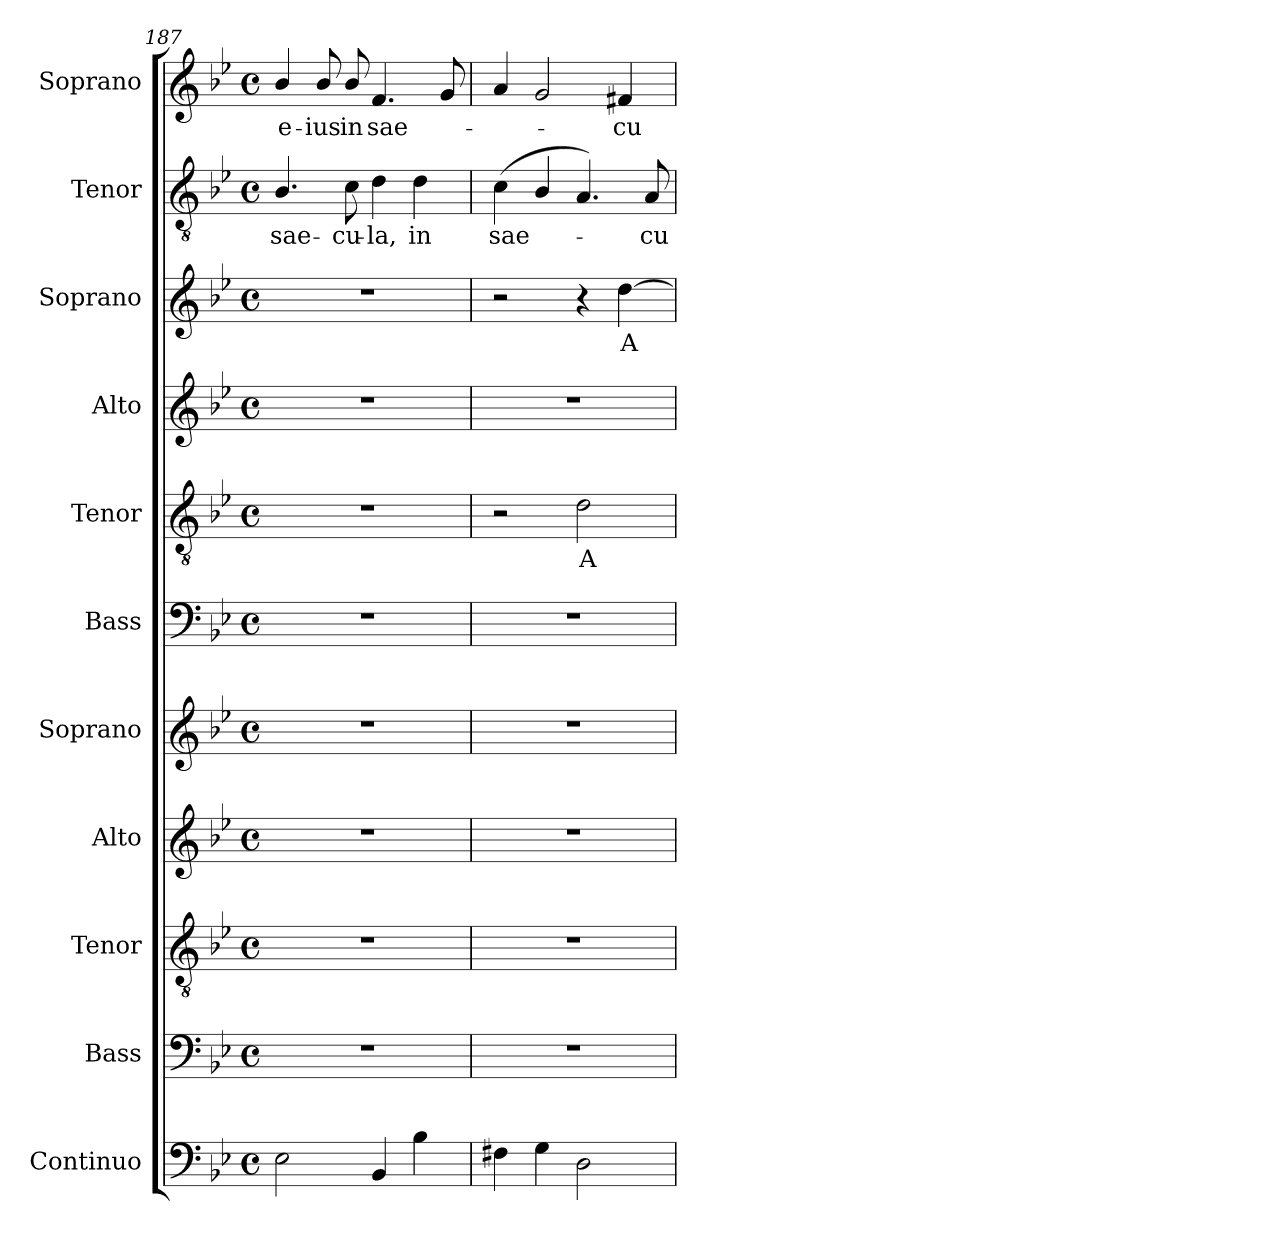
**kern	**kern	**kern	**kern	**kern	**kern	**kern	**text	**kern	**kern	**text	**kern	**text	**kern	**text
*part11	*part10	*part9	*part8	*part7	*part6	*part5	*part5	*part4	*part3	*part3	*part2	*part2	*part1	*part1
*staff11	*staff10	*staff9	*staff8	*staff7	*staff6	*staff5	*staff5	*staff4	*staff3	*staff3	*staff2	*staff2	*staff1	*staff1
*I"Continuo	*I"Bass	*I"Tenor	*I"Alto	*I"Soprano	*I"Bass	*I"Tenor	*	*I"Alto	*I"Soprano	*	*I"Tenor	*	*I"Soprano	*
*I'Cont.	*I'B.	*I'T.	*I'A.	*I'S.	*I'B.	*I'T.	*	*I'A.	*I'S.	*	*I'T.	*	*I'S.	*
*clefF4	*clefF4	*clefGv2	*clefG2	*clefG2	*clefF4	*clefGv2	*	*clefG2	*clefG2	*	*clefGv2	*	*clefG2	*
*	*	*ITrd7c12	*	*	*	*ITrd7c12	*	*	*	*	*ITrd7c12	*	*	*
*k[b-e-]	*k[b-e-]	*k[b-e-]	*k[b-e-]	*k[b-e-]	*k[b-e-]	*k[b-e-]	*	*k[b-e-]	*k[b-e-]	*	*k[b-e-]	*	*k[b-e-]	*
*B-:	*B-:	*B-:	*B-:	*B-:	*B-:	*B-:	*	*B-:	*B-:	*	*B-:	*	*B-:	*
*M4/4	*M4/4	*M4/4	*M4/4	*M4/4	*M4/4	*M4/4	*	*M4/4	*M4/4	*	*M4/4	*	*M4/4	*
*met(c)	*met(c)	*met(c)	*met(c)	*met(c)	*met(c)	*met(c)	*	*met(c)	*met(c)	*	*met(c)	*	*met(c)	*
=187	=187	=187	=187	=187	=187	=187	=187	=187	=187	=187	=187	=187	=187	=187
!	!	!	!	!	!	!	!	!	!	!	!	!LO:LY:b:color=#000000	!	!
!	!	!	!	!	!	!	!	!	!	!	!	!	!	!LO:LY:b:color=#000000
2E-i\	1r	1r	1r	1r	1r	1r	.	1r	1r	.	4.BB-i/	sae-	4b-i/	e-
!	!	!	!	!	!	!	!	!	!	!	!	!	!	!LO:LY:b:color=#000000
.	.	.	.	.	.	.	.	.	.	.	.	.	8b-i/	-ius
!	!	!	!	!	!	!	!	!	!	!	!	!LO:LY:b:color=#000000	!	!
!	!	!	!	!	!	!	!	!	!	!	!	!	!	!LO:LY:b:color=#000000
.	.	.	.	.	.	.	.	.	.	.	8Ci\	-cu-	8b-i/	in
!	!	!	!	!	!	!	!	!	!	!	!	!LO:LY:b:color=#000000	!	!
!	!	!	!	!	!	!	!	!	!	!	!	!	!	!LO:LY:b:color=#000000
4BB-i/	.	.	.	.	.	.	.	.	.	.	4Di\	-la,	4.fi/	sae-
!	!	!	!	!	!	!	!	!	!	!	!	!LO:LY:b:color=#000000	!	!
4B-i\	.	.	.	.	.	.	.	.	.	.	4Di\	in	.	.
.	.	.	.	.	.	.	.	.	.	.	.	.	8gi/	.
!!LO:PB:g=z
=188	=188	=188	=188	=188	=188	=188	=188	=188	=188	=188	=188	=188	=188	=188
!	!	!	!	!	!	!	!	!	!	!	!	!LO:LY:b:color=#000000	!	!
4F#Xi\	1r	1r	1r	1r	1r	2r	.	1r	2r	.	(4Ci\	sae-	4ai/	.
4Gi\	.	.	.	.	.	.	.	.	.	.	4BB-i/	.	2gi/	.
!	!	!	!	!	!	!	!LO:LY:b:color=#000000	!	!	!	!	!	!	!
2Di\	.	.	.	.	.	2Di\	A-	.	4r	.	4.AAi/)	.	.	.
!	!	!	!	!	!	!	!	!	!	!LO:LY:b:color=#000000	!	!	!	!
!	!	!	!	!	!	!	!	!	!	!	!	!	!	!LO:LY:b:color=#000000
.	.	.	.	.	.	.	.	.	[>4ddi\	A-	.	.	4f#Xi/	-cu-
!	!	!	!	!	!	!	!	!	!	!	!	!LO:LY:b:color=#000000	!	!
.	.	.	.	.	.	.	.	.	.	.	8AAi/	-cu-	.	.
=	=	=	=	=	=	=	=	=	=	=	=	=	=	=
*-	*-	*-	*-	*-	*-	*-	*-	*-	*-	*-	*-	*-	*-	*-
